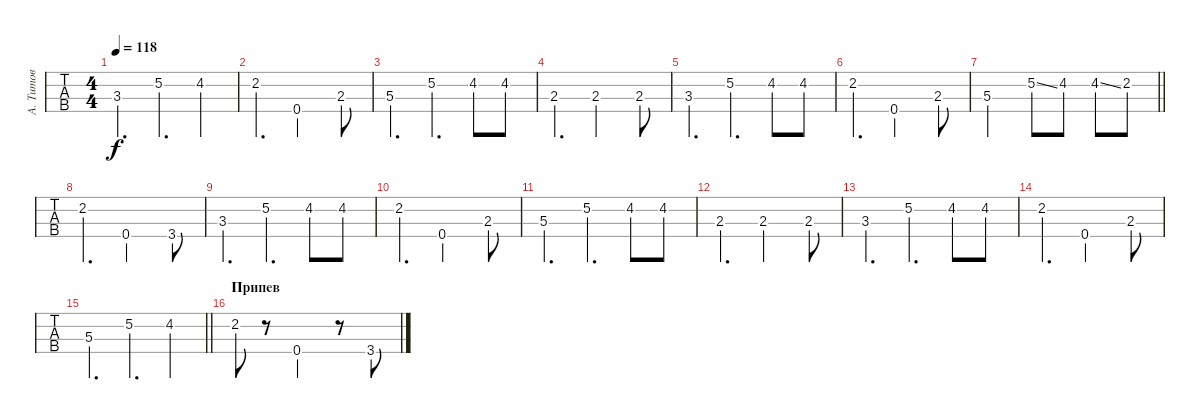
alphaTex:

\track ("А. Титов" "А. Титов") {instrument fretlessbass}
\staff {tabs}
\tuning (G2 D2 A1 E1) {hide}
\ts (4 4)
\tempo 118
\clef f4
\ks c
3.3.4{d dy f} 5.2.4{d} 4.2.4 |
2.2.4{d} 0.4.2 2.3{st}.8 |
5.3.4{d} 5.2.4{d} 4.2.8 4.2{st}.8 |
2.3.4{d} 2.3.2 2.3{st}.8 |
3.3.4{d} 5.2.4{d} 4.2.8 4.2{st}.8 |
2.2.4{d} 0.4.2 2.3{st}.8 |
\barLineRight lightlight
5.3.2 5.2{ss}.8 4.2.8 4.2{ss}.8 2.2.8 |
2.2.4{d} 0.4.2 3.4{st}.8 |
3.3.4{d} 5.2.4{d} 4.2.8 4.2{st}.8 |
2.2.4{d} 0.4.2 2.3{st}.8 |
5.3.4{d} 5.2.4{d} 4.2.8 4.2{st}.8 |
2.3.4{d} 2.3.2 2.3{st}.8 |
3.3.4{d} 5.2.4{d} 4.2.8 4.2{st}.8 |
2.2.4{d} 0.4.2 2.3{st}.8 |
\barLineRight lightlight
5.3.4{d} 5.2.4{d} 4.2.4 |
\section ("" "Припев")
2.2.8 r.8 0.4.2 r.8 3.4.8
